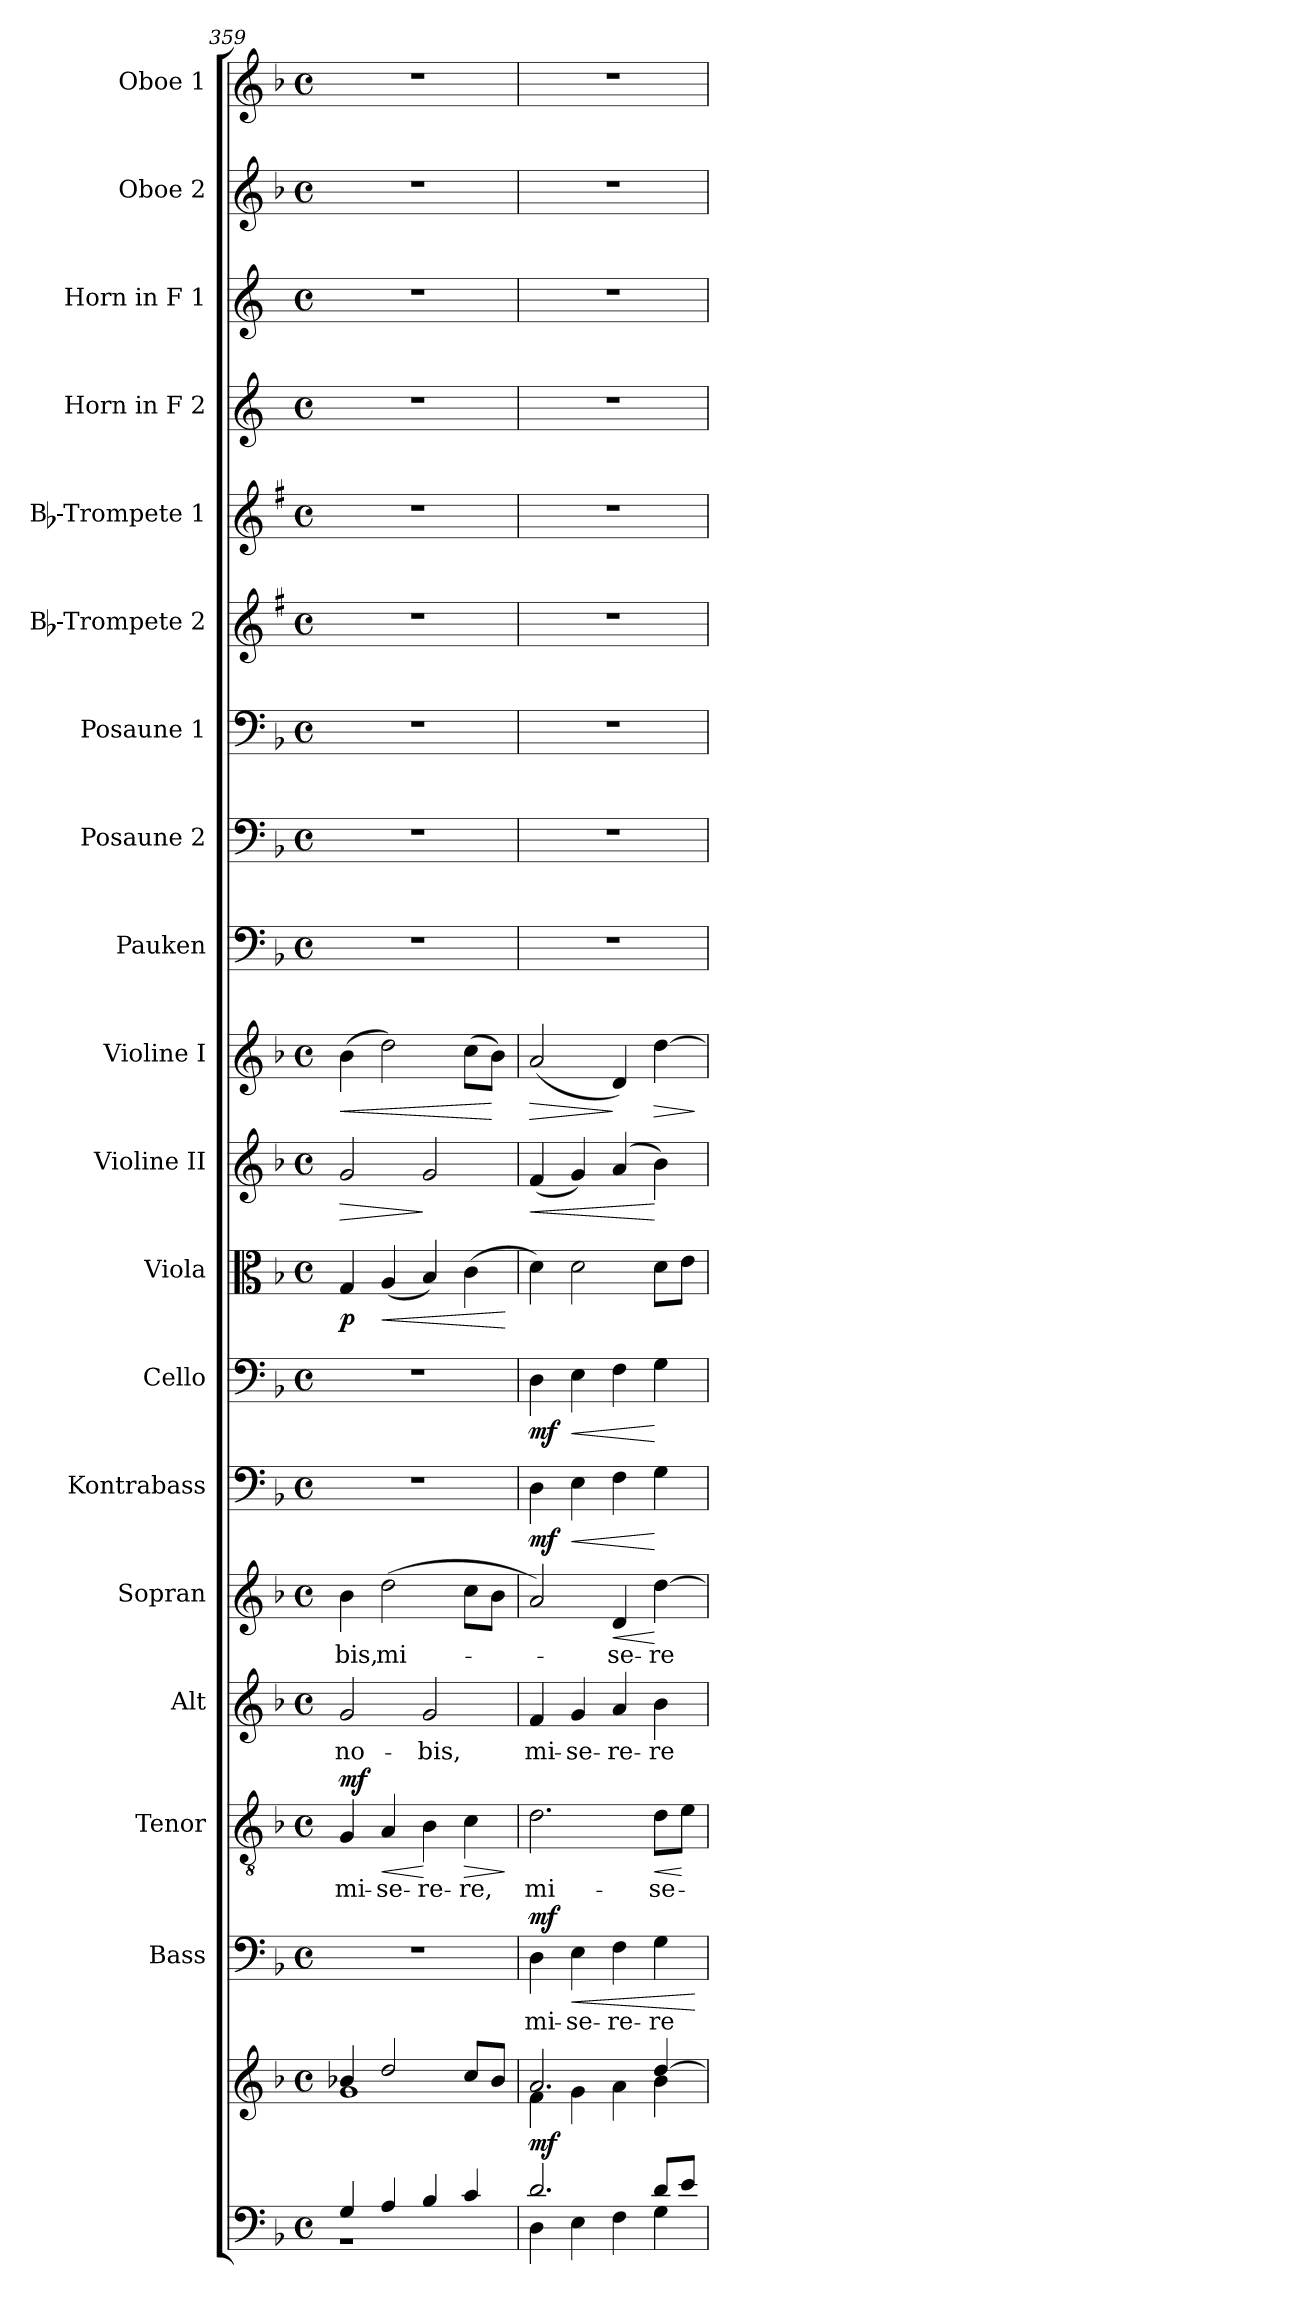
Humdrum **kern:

**kern	**kern	**dynam	**kern	**text	**dynam	**kern	**text	**dynam	**kern	**text	**kern	**text	**dynam	**kern	**dynam	**kern	**dynam	**kern	**dynam	**kern	**dynam	**kern	**dynam	**kern	**kern	**kern	**kern	**kern	**kern	**kern	**kern	**kern
*part19	*part19	*part19	*part18	*part18	*part18	*part17	*part17	*part17	*part16	*part16	*part15	*part15	*part15	*part14	*part14	*part13	*part13	*part12	*part12	*part11	*part11	*part10	*part10	*part9	*part8	*part7	*part6	*part5	*part4	*part3	*part2	*part1
*staff20	*staff19	*staff19/20	*staff18	*staff18	*staff18	*staff17	*staff17	*staff17	*staff16	*staff16	*staff15	*staff15	*staff15	*staff14	*staff14	*staff13	*staff13	*staff12	*staff12	*staff11	*staff11	*staff10	*staff10	*staff9	*staff8	*staff7	*staff6	*staff5	*staff4	*staff3	*staff2	*staff1
*	*	*	*I"Bass	*	*	*I"Tenor	*	*	*I"Alt	*	*I"Sopran	*	*	*I"Kontrabass	*	*I"Cello	*	*I"Viola	*	*I"Violine II	*	*I"Violine I	*	*I"Pauken	*I"Posaune 2	*I"Posaune 1	*I"Bb-Trompete 2	*I"Bb-Trompete 1	*I"Horn in F 2	*I"Horn in F 1	*I"Oboe 2	*I"Oboe 1
*	*	*	*I'B.	*	*	*I'T.	*	*	*I'A.	*	*I'S.	*	*	*I'Kb.	*	*	*	*I'Vla.	*	*I'Vl. II	*	*I'Vl. I	*	*I'Pk.	*I'Pos. 2	*I'Pos. 1	*I'Bb Trp. 2	*I'Bb Trp. 1	*	*	*I'Ob. 2	*I'Ob. 1
*clefF4	*clefG2	*	*clefF4	*	*	*clefGv2	*	*	*clefG2	*	*clefG2	*	*	*clefF4	*	*clefF4	*	*clefC3	*	*clefG2	*	*clefG2	*	*clefF4	*clefF4	*clefF4	*clefG2	*clefG2	*clefG2	*clefG2	*clefG2	*clefG2
*	*	*	*	*	*	*	*	*	*	*	*	*	*	*ITrd7c12	*	*	*	*	*	*	*	*	*	*	*	*	*ITrd1c2	*ITrd1c2	*ITrd4c7	*ITrd4c7	*	*
*k[b-]	*k[b-]	*	*k[b-]	*	*	*k[b-]	*	*	*k[b-]	*	*k[b-]	*	*	*k[b-]	*	*k[b-]	*	*k[b-]	*	*k[b-]	*	*k[b-]	*	*k[b-]	*k[b-]	*k[b-]	*k[b-]	*k[b-]	*k[b-]	*k[b-]	*k[b-]	*k[b-]
*F:	*F:	*	*F:	*	*	*F:	*	*	*F:	*	*F:	*	*	*F:	*	*F:	*	*F:	*	*F:	*	*F:	*	*F:	*F:	*F:	*F:	*F:	*F:	*F:	*F:	*F:
*M4/4	*M4/4	*	*M4/4	*	*	*M4/4	*	*	*M4/4	*	*M4/4	*	*	*M4/4	*	*M4/4	*	*M4/4	*	*M4/4	*	*M4/4	*	*M4/4	*M4/4	*M4/4	*M4/4	*M4/4	*M4/4	*M4/4	*M4/4	*M4/4
*met(c)	*met(c)	*	*met(c)	*	*	*met(c)	*	*	*met(c)	*	*met(c)	*	*	*met(c)	*	*met(c)	*	*met(c)	*	*met(c)	*	*met(c)	*	*met(c)	*met(c)	*met(c)	*met(c)	*met(c)	*met(c)	*met(c)	*met(c)	*met(c)
=359	=359	=359	=359	=359	=359	=359	=359	=359	=359	=359	=359	=359	=359	=359	=359	=359	=359	=359	=359	=359	=359	=359	=359	=359	=359	=359	=359	=359	=359	=359	=359	=359
*^	*^	*	*	*	*	*	*	*	*	*	*	*	*	*	*	*	*	*	*	*	*	*	*	*	*	*	*	*	*	*	*	*
!	!	!	!	!	!	!	!	!	!LO:LY:b	!LO:DY:a	!	!LO:LY:b	!	!LO:LY:b	!	!	!	!	!	!	!LO:DY:b	!	!LO:HP:b	!	!LO:HP:b	!	!	!	!	!	!	!	!	!
4G/	1rBB	4b-X/	1g	.	1r	.	.	4G/	mi-	mf	2g/	no-	4b-\	-bis,	.	1r	.	1r	.	4G/	p	2g/	>	(>4b-\	<	1r	1r	1r	1r	1r	1r	1r	1r	1r
!	!	!	!	!	!	!	!	!	!LO:LY:b	!LO:HP:b	!	!	!	!LO:LY:b	!	!	!	!	!	!	!LO:HP:b	!	!	!	!	!	!	!	!	!	!	!	!	!
4A/	.	2dd/	.	.	.	.	.	4A/	-se-	<	.	.	(>2dd\	mi-	.	.	.	.	.	(<4A/	<	.	.	2dd\)	.	.	.	.	.	.	.	.	.	.
!	!	!	!	!	!	!	!	!	!LO:LY:b	!	!	!LO:LY:b	!	!	!	!	!	!	!	!	!	!	!	!	!	!	!	!	!	!	!	!	!	!
4B-/	.	.	.	.	.	.	.	4B-\	-re-	[	2g/	-bis,	.	.	.	.	.	.	.	4B-/)	.	2g/	]	.	.	.	.	.	.	.	.	.	.	.
!	!	!	!	!	!	!	!	!	!LO:LY:b	!LO:HP:b	!	!	!	!	!	!	!	!	!	!	!	!	!	!	!	!	!	!	!	!	!	!	!	!
4c/	.	8cc/L	.	.	.	.	.	4c\	-re,	>	.	.	8cc\L	.	.	.	.	.	.	(>4c\	.	.	.	(>8cc\L	.	.	.	.	.	.	.	.	.	.
.	.	8b-/J	.	.	.	.	.	.	.	.	.	.	8b-\J	.	.	.	.	.	.	.	.	.	.	8b-\J)	[	.	.	.	.	.	.	.	.	.
*v	*v	*	*	*	*	*	*	*	*	*	*	*	*	*	*	*	*	*	*	*	*	*	*	*	*	*	*	*	*	*	*	*	*	*
*	*v	*v	*	*	*	*	*	*	*	*	*	*	*	*	*	*	*	*	*	*	*	*	*	*	*	*	*	*	*	*	*	*	*
.	.	.	.	.	.	.	.	]	.	.	.	.	.	.	.	.	.	.	[	.	.	.	.	.	.	.	.	.	.	.	.	.
=360	=360	=360	=360	=360	=360	=360	=360	=360	=360	=360	=360	=360	=360	=360	=360	=360	=360	=360	=360	=360	=360	=360	=360	=360	=360	=360	=360	=360	=360	=360	=360	=360
*^	*^	*	*	*	*	*	*	*	*	*	*	*	*	*	*	*	*	*	*	*	*	*	*	*	*	*	*	*	*	*	*	*
!	!	!	!	!LO:DY:b	!	!LO:LY:b	!LO:DY:a	!	!LO:LY:b	!	!	!LO:LY:b	!	!	!	!	!LO:DY:b	!	!LO:DY:b	!	!	!	!LO:HP:b	!	!LO:HP:b	!	!	!	!	!	!	!	!	!
2.d/	4D\	2.a/	4f\	mf	4D\	mi-	mf	2.d\	mi-	.	4f/	mi-	2a/)	.	.	4DD\	mf	4D\	mf	4d\)	.	(<4f/	<	(<2a/	>	1r	1r	1r	1r	1r	1r	1r	1r	1r
!	!	!	!	!	!	!LO:LY:b	!LO:HP:b	!	!	!	!	!LO:LY:b	!	!	!	!	!LO:HP:b	!	!LO:HP:b	!	!	!	!	!	!	!	!	!	!	!	!	!	!	!
.	4E\	.	4g\	.	4E\	-se-	<	.	.	.	4g/	-se-	.	.	.	4EE\	<	4E\	<	2d\	.	4g/)	.	.	.	.	.	.	.	.	.	.	.	.
!	!	!	!	!	!	!LO:LY:b	!	!	!	!	!	!LO:LY:b	!	!LO:LY:b	!LO:HP:b	!	!	!	!	!	!	!	!	!	!	!	!	!	!	!	!	!	!	!
.	4F\	.	4a\	.	4F\	-re-	.	.	.	.	4a/	-re-	4d/	-se-	<	4FF\	.	4F\	.	.	.	(4a/	.	4d/)	]	.	.	.	.	.	.	.	.	.
!	!	!	!	!	!	!LO:LY:b	!	!	!LO:LY:b	!LO:HP:b	!	!LO:LY:b	!	!LO:LY:b	!	!	!	!	!	!	!	!	!	!	!LO:HP:b	!	!	!	!	!	!	!	!	!
8d/L	4G\	[>4dd/	4b-\	.	4G\	-re	.	8d\L	-se-	<	4b-\	-re	[4dd\	-re-	[	4GG\	[	4G\	[	8d\L	.	4b-\)	[	[4dd\	>	.	.	.	.	.	.	.	.	.
8e/J	.	.	.	.	.	.	.	8e\J	.	[	.	.	.	.	.	.	.	.	.	8e\J	.	.	.	.	.	.	.	.	.	.	.	.	.	.
*v	*v	*	*	*	*	*	*	*	*	*	*	*	*	*	*	*	*	*	*	*	*	*	*	*	*	*	*	*	*	*	*	*	*	*
*	*v	*v	*	*	*	*	*	*	*	*	*	*	*	*	*	*	*	*	*	*	*	*	*	*	*	*	*	*	*	*	*	*	*
.	.	.	.	.	[	.	.	.	.	.	.	.	.	.	.	.	.	.	.	.	.	.	]	.	.	.	.	.	.	.	.	.
=	=	=	=	=	=	=	=	=	=	=	=	=	=	=	=	=	=	=	=	=	=	=	=	=	=	=	=	=	=	=	=	=
*-	*-	*-	*-	*-	*-	*-	*-	*-	*-	*-	*-	*-	*-	*-	*-	*-	*-	*-	*-	*-	*-	*-	*-	*-	*-	*-	*-	*-	*-	*-	*-	*-
